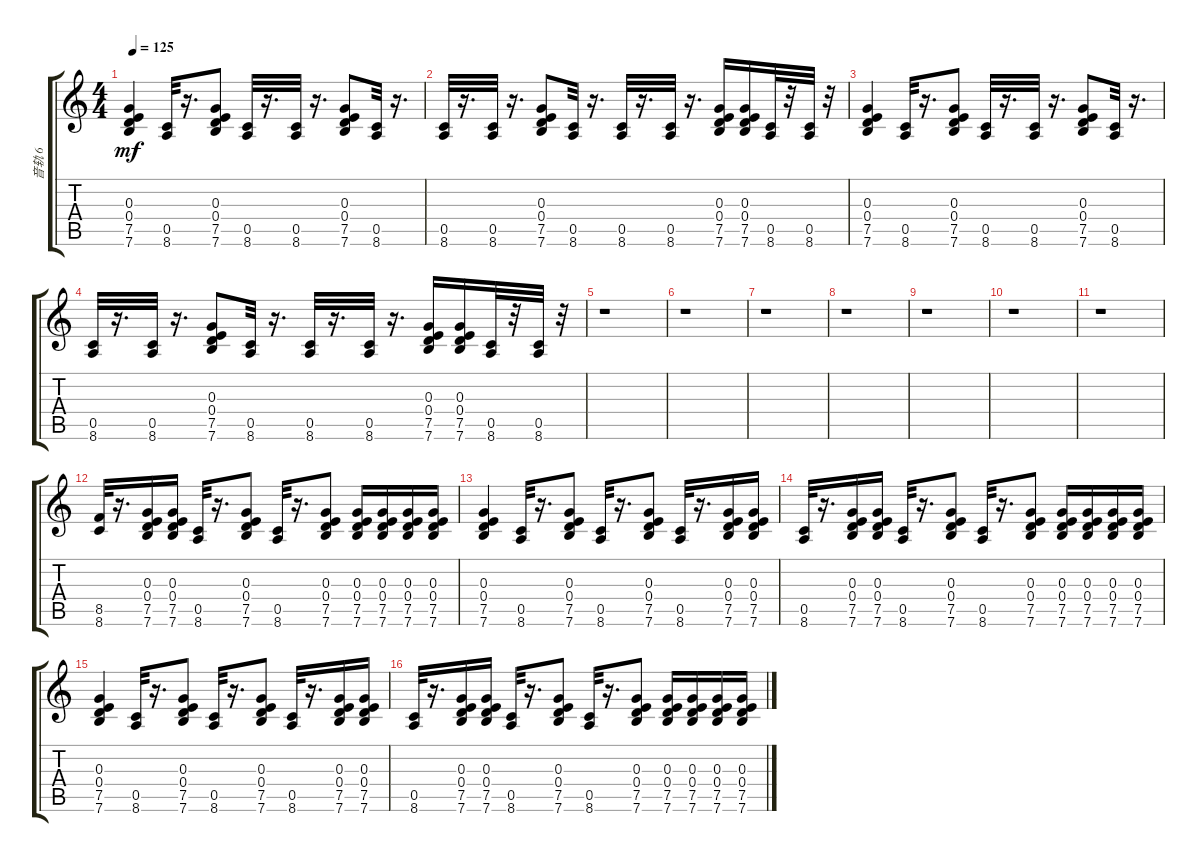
\track ("音轨 6" "音轨 6") {instrument acousticguitarsteel}
\staff {score tabs}
\tuning (E4 B3 G3 D3 A2 E2) {hide}
\ts (4 4)
\tempo 125
\clef g2
\ks c
(0.3 0.4 7.5 7.6).4{dy mf} (0.5 8.6).32 r.16{d} (0.3 0.4 7.5 7.6).8 (0.5 8.6).32 r.16{d} (0.5 8.6).32 r.16{d} (0.3 0.4 7.5 7.6).8 (0.5 8.6).32 r.16{d} |
(0.5 8.6).32 r.16{d} (0.5 8.6).32 r.16{d} (0.3 0.4 7.5 7.6).8 (0.5 8.6).32 r.16{d} (0.5 8.6).32 r.16{d} (0.5 8.6).32 r.16{d} (0.3 0.4 7.5 7.6).16 (0.3 0.4 7.5 7.6).16 (0.5 8.6).32 r.32 (0.5 8.6).32 r.32 |
(0.3 0.4 7.5 7.6).4 (0.5 8.6).32 r.16{d} (0.3 0.4 7.5 7.6).8 (0.5 8.6).32 r.16{d} (0.5 8.6).32 r.16{d} (0.3 0.4 7.5 7.6).8 (0.5 8.6).32 r.16{d} |
(0.5 8.6).32 r.16{d} (0.5 8.6).32 r.16{d} (0.3 0.4 7.5 7.6).8 (0.5 8.6).32 r.16{d} (0.5 8.6).32 r.16{d} (0.5 8.6).32 r.16{d} (0.3 0.4 7.5 7.6).16 (0.3 0.4 7.5 7.6).16 (0.5 8.6).32 r.32 (0.5 8.6).32 r.32 |
r.1 |
r.1 |
r.1 |
r.1 |
r.1 |
r.1 |
r.1 |
(8.5 8.6).32 r.16{d} (0.3 0.4 7.5 7.6).16 (0.3 0.4 7.5 7.6).16 (0.5 8.6).32 r.16{d} (0.3 0.4 7.5 7.6).8 (0.5 8.6).32 r.16{d} (0.3 0.4 7.5 7.6).8 (0.3 0.4 7.5 7.6).16 (0.3 0.4 7.5 7.6).16 (0.3 0.4 7.5 7.6).16 (0.3 0.4 7.5 7.6).16 |
(0.3 0.4 7.5 7.6).4 (0.5 8.6).32 r.16{d} (0.3 0.4 7.5 7.6).8 (0.5 8.6).32 r.16{d} (0.3 0.4 7.5 7.6).8 (0.5 8.6).32 r.16{d} (0.3 0.4 7.5 7.6).16 (0.3 0.4 7.5 7.6).16 |
(0.5 8.6).32 r.16{d} (0.3 0.4 7.5 7.6).16 (0.3 0.4 7.5 7.6).16 (0.5 8.6).32 r.16{d} (0.3 0.4 7.5 7.6).8 (0.5 8.6).32 r.16{d} (0.3 0.4 7.5 7.6).8 (0.3 0.4 7.5 7.6).16 (0.3 0.4 7.5 7.6).16 (0.3 0.4 7.5 7.6).16 (0.3 0.4 7.5 7.6).16 |
(0.3 0.4 7.5 7.6).4 (0.5 8.6).32 r.16{d} (0.3 0.4 7.5 7.6).8 (0.5 8.6).32 r.16{d} (0.3 0.4 7.5 7.6).8 (0.5 8.6).32 r.16{d} (0.3 0.4 7.5 7.6).16 (0.3 0.4 7.5 7.6).16 |
(0.5 8.6).32 r.16{d} (0.3 0.4 7.5 7.6).16 (0.3 0.4 7.5 7.6).16 (0.5 8.6).32 r.16{d} (0.3 0.4 7.5 7.6).8 (0.5 8.6).32 r.16{d} (0.3 0.4 7.5 7.6).8 (0.3 0.4 7.5 7.6).16 (0.3 0.4 7.5 7.6).16 (0.3 0.4 7.5 7.6).16 (0.3 0.4 7.5 7.6).16
